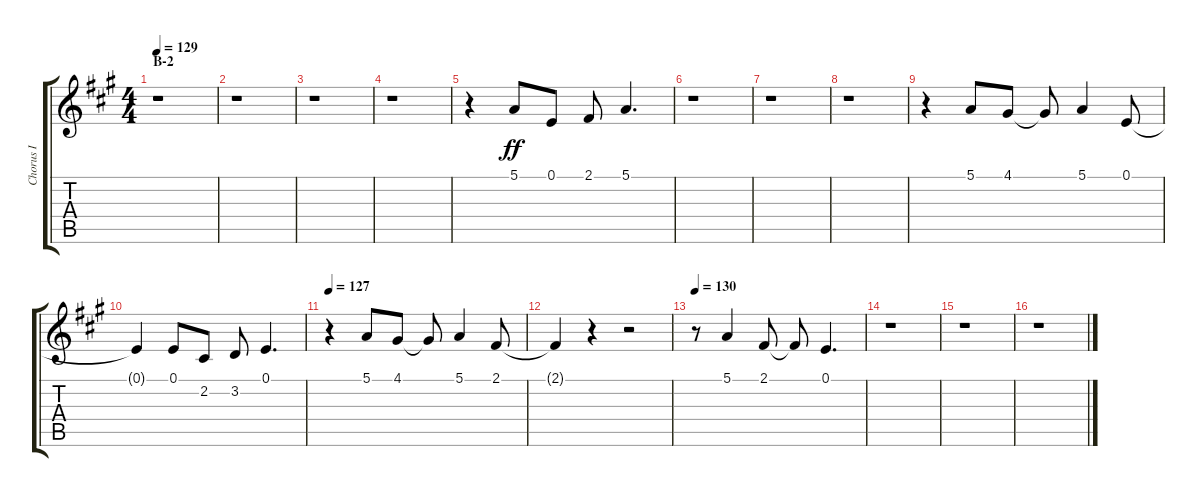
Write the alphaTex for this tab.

\track ("Chorus I" "Chorus I") {instrument voiceoohs}
\staff {score tabs}
\tuning (E4 B3 G3 D3 A2 E2) {hide}
\ts (4 4)
\section ("" "B-2")
\tempo 129
\clef g2
\ks a
r.1{dy ff} |
r.1 |
r.1 |
r.1 |
r.4 5.1.8 0.1.8 2.1.8 5.1.4{d} |
r.1 |
r.1 |
r.1 |
r.4 5.1.8 4.1.8 4.1{t}.8 5.1.4 0.1.8 |
0.1{t}.4 0.1.8 2.2.8 3.2.8 0.1.4{d} |
\tempo 127
r.4 5.1.8 4.1.8 4.1{t}.8 5.1.4 2.1.8 |
2.1{t}.4 r.4 r.2 |
\tempo 130
r.8 5.1.4 2.1.8 2.1{t}.8 0.1.4{d} |
r.1 |
r.1 |
r.1
